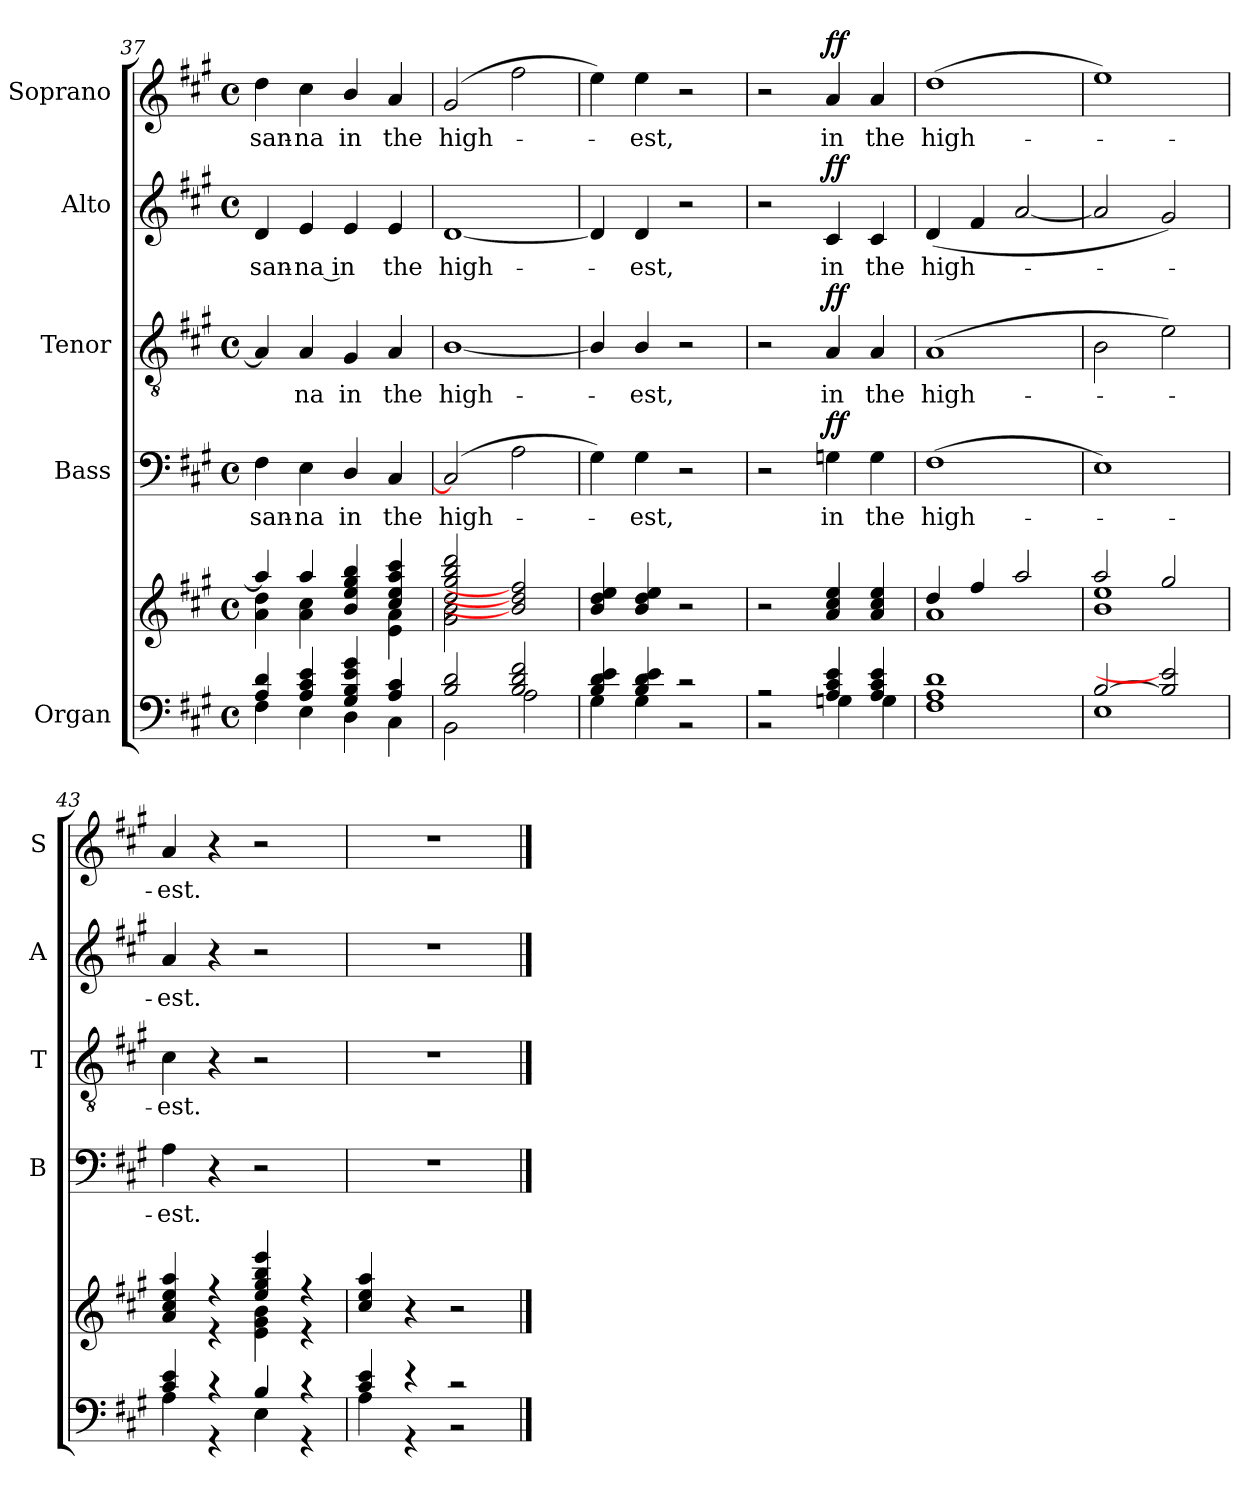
**kern	**kern	**kern	**text	**dynam	**kern	**text	**dynam	**kern	**text	**dynam	**kern	**text	**dynam
*part5	*part5	*part4	*part4	*part4	*part3	*part3	*part3	*part2	*part2	*part2	*part1	*part1	*part1
*staff6	*staff5	*staff4	*staff4	*staff4	*staff3	*staff3	*staff3	*staff2	*staff2	*staff2	*staff1	*staff1	*staff1
*I"Organ	*	*I"Bass	*	*	*I"Tenor	*	*	*I"Alto	*	*	*I"Soprano	*	*
*	*	*I'B	*	*	*I'T	*	*	*I'A	*	*	*I'S	*	*
!!LO:LB:g=z
*clefF4	*clefG2	*clefF4	*	*	*clefGv2	*	*	*clefG2	*	*	*clefG2	*	*
*k[f#c#g#]	*k[f#c#g#]	*k[f#c#g#]	*	*	*k[f#c#g#]	*	*	*k[f#c#g#]	*	*	*k[f#c#g#]	*	*
*A:	*A:	*A:	*	*	*A:	*	*	*A:	*	*	*A:	*	*
*M4/4	*M4/4	*M4/4	*	*	*M4/4	*	*	*M4/4	*	*	*M4/4	*	*
*met(c)	*met(c)	*met(c)	*	*	*met(c)	*	*	*met(c)	*	*	*met(c)	*	*
=37	=37	=37	=37	=37	=37	=37	=37	=37	=37	=37	=37	=37	=37
*^	*^	*	*	*	*	*	*	*	*	*	*	*	*
!	!	!	!	!	!LO:LY:b	!	!	!	!	!	!LO:LY:b	!	!	!LO:LY:b	!
4A/ 4d/	4F#\	4aa/]	4a\ 4dd\	4F#	-san-	.	4A]	.	.	4d	-san-	.	4dd	-san-	.
!	!	!	!	!	!LO:LY:b	!	!	!LO:LY:b	!	!	!LO:LY:b	!	!	!LO:LY:b	!
4A/ 4c#/ 4e/	4E\	4aa/	4a\ 4cc#\	4E	-na	.	4A	na	.	4e	-na in	.	4cc#	-na	.
!	!	!	!	!	!LO:LY:b	!	!	!LO:LY:b	!	!	!	!	!	!LO:LY:b	!
4G#/ 4B/ 4e/ 4g#/	4D\	4b/ 4ee/ 4gg#/ 4bb/	4ryy	4D/	in	.	4G#	in	.	4e	.	.	4b/	in	.
!	!	!	!	!	!LO:LY:b	!	!	!LO:LY:b	!	!	!LO:LY:b	!	!	!LO:LY:b	!
4A/ 4c#/	4C#\	4cc#/ 4ee/ 4aa/ 4ccc#/	4e\ 4a\	4C#	the	.	4A	the	.	4e	the	.	4a	the	.
=38	=38	=38	=38	=38	=38	=38	=38	=38	=38	=38	=38	=38	=38	=38	=38
!	!	!	!	!	!LO:LY:b	!	!	!LO:LY:b	!	!	!LO:LY:b	!	!	!LO:LY:b	!
2B/ 2d/	2BB\	2dd/ 2gg#/ 2bb/ 2ddd/	2g#\ 2b\	(>2C#]	high-	.	[1B/	high-	.	[1d	high-	.	(<2g#	high-	.
2B/ 2d/ 2f#/	2A\	2b/] 2dd/] 2ff#/]	2ryy	2A	.	.	.	.	.	.	.	.	2ff#	.	.
=39	=39	=39	=39	=39	=39	=39	=39	=39	=39	=39	=39	=39	=39	=39	=39
4B/ 4d/ 4e/	4G#\	4b/ 4dd/ 4ee/	2ryy	4G#)	.	.	4B/]	.	.	4d]	.	.	4ee)	.	.
!	!	!	!	!	!LO:LY:b	!	!	!LO:LY:b	!	!	!LO:LY:b	!	!	!LO:LY:b	!
4B/ 4d/ 4e/	4G#\	4b/ 4dd/ 4ee/	.	4G#	est,	.	4B/	est,	.	4d	est,	.	4ee	est,	.
2r	2r	2r	2ryy	2r	.	.	2r	.	.	2r	.	.	2r	.	.
=40	=40	=40	=40	=40	=40	=40	=40	=40	=40	=40	=40	=40	=40	=40	=40
2r	2r	2r	2ryy	2r	.	.	2r	.	.	2r	.	.	2r	.	.
!	!	!	!	!	!LO:LY:b	!LO:DY:b	!	!LO:LY:b	!LO:DY:b	!	!LO:LY:b	!LO:DY:b	!	!LO:LY:b	!LO:DY:b
4A/ 4c#/ 4e/	4Gn\	4a/ 4cc#/ 4ee/	2ryy	4Gn	in	ff	4A	in	ff	4c#	in	ff	4a	in	ff
!	!	!	!	!	!LO:LY:b	!	!	!LO:LY:b	!	!	!LO:LY:b	!	!	!LO:LY:b	!
4A/ 4c#/ 4e/	4G\	4a/ 4cc#/ 4ee/	.	4G	the	.	4A	the	.	4c#	the	.	4a	the	.
=41	=41	=41	=41	=41	=41	=41	=41	=41	=41	=41	=41	=41	=41	=41	=41
!	!	!	!	!	!LO:LY:b	!	!	!LO:LY:b	!	!	!LO:LY:b	!	!	!LO:LY:b	!
1A/ 1d/	1F#\	4dd/	1a\	(>1F#	high-	.	(>1A	high-	.	(<4d	high-	.	(>1dd	high-	.
.	.	4ff#/	.	.	.	.	.	.	.	4f#	.	.	.	.	.
.	.	2aa/	.	.	.	.	.	.	.	[2a	.	.	.	.	.
=42	=42	=42	=42	=42	=42	=42	=42	=42	=42	=42	=42	=42	=42	=42	=42
[2B/	1E\	2aa/	1b\ 1ee\	1E)	.	.	2B	.	.	2a]	.	.	1ee)	.	.
2B/] 2e/]	.	2gg#/	.	.	.	.	2e)	.	.	2g#)	.	.	.	.	.
=43	=43	=43	=43	=43	=43	=43	=43	=43	=43	=43	=43	=43	=43	=43	=43
!	!	!	!	!	!LO:LY:b	!	!	!LO:LY:b	!	!	!LO:LY:b	!	!	!LO:LY:b	!
4c#/ 4e/	4A\	4a/ 4cc#/ 4ee/ 4aa/	4ryy	4A	est.	.	4c#	est.	.	4a	est.	.	4a	est.	.
4r	4r	4r	4r	4r	.	.	4r	.	.	4r	.	.	4r	.	.
4B/	4E\	4ee/ 4gg#/ 4bb/ 4eee/	4e\ 4g#\ 4b\	2r	.	.	2r	.	.	2r	.	.	2r	.	.
4r	4r	4r	4r	.	.	.	.	.	.	.	.	.	.	.	.
=44	=44	=44	=44	=44	=44	=44	=44	=44	=44	=44	=44	=44	=44	=44	=44
4c#/ 4e/	4A\	4cc#/ 4ee/ 4aa/	2ryy	1r	.	.	1r	.	.	1r	.	.	1r	.	.
4r	4r	4r	.	.	.	.	.	.	.	.	.	.	.	.	.
2r	2r	2r	2ryy	.	.	.	.	.	.	.	.	.	.	.	.
*v	*v	*	*	*	*	*	*	*	*	*	*	*	*	*	*
*	*v	*v	*	*	*	*	*	*	*	*	*	*	*	*
==	==	==	==	==	==	==	==	==	==	==	==	==	==
*-	*-	*-	*-	*-	*-	*-	*-	*-	*-	*-	*-	*-	*-
